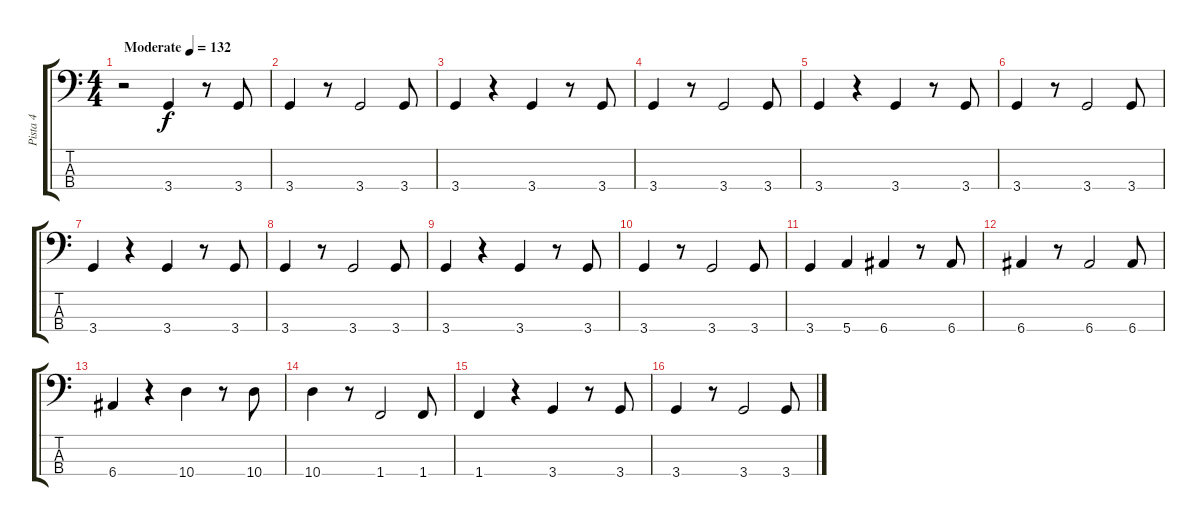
\track ("Pista 4" "Pista 4") {instrument electricbassfinger}
\staff {score tabs}
\tuning (G2 D2 A1 E1) {hide}
\ts (4 4)
\tempo (132 "Moderate")
\clef f4
\ks c
r.2{dy f instrument electricbassfinger} 3.4.4 r.8 3.4.8 |
3.4.4 r.8 3.4.2 3.4.8 |
3.4.4 r.4 3.4.4 r.8 3.4.8 |
3.4.4 r.8 3.4.2 3.4.8 |
3.4.4 r.4 3.4.4 r.8 3.4.8 |
3.4.4 r.8 3.4.2 3.4.8 |
3.4.4 r.4 3.4.4 r.8 3.4.8 |
3.4.4 r.8 3.4.2 3.4.8 |
3.4.4 r.4 3.4.4 r.8 3.4.8 |
3.4.4 r.8 3.4.2 3.4.8 |
3.4.4 5.4.4 6.4.4 r.8 6.4.8 |
6.4.4 r.8 6.4.2 6.4.8 |
6.4.4 r.4 10.4.4 r.8 10.4.8 |
10.4.4 r.8 1.4.2 1.4.8 |
1.4.4 r.4 3.4.4 r.8 3.4.8 |
3.4.4 r.8 3.4.2 3.4.8
